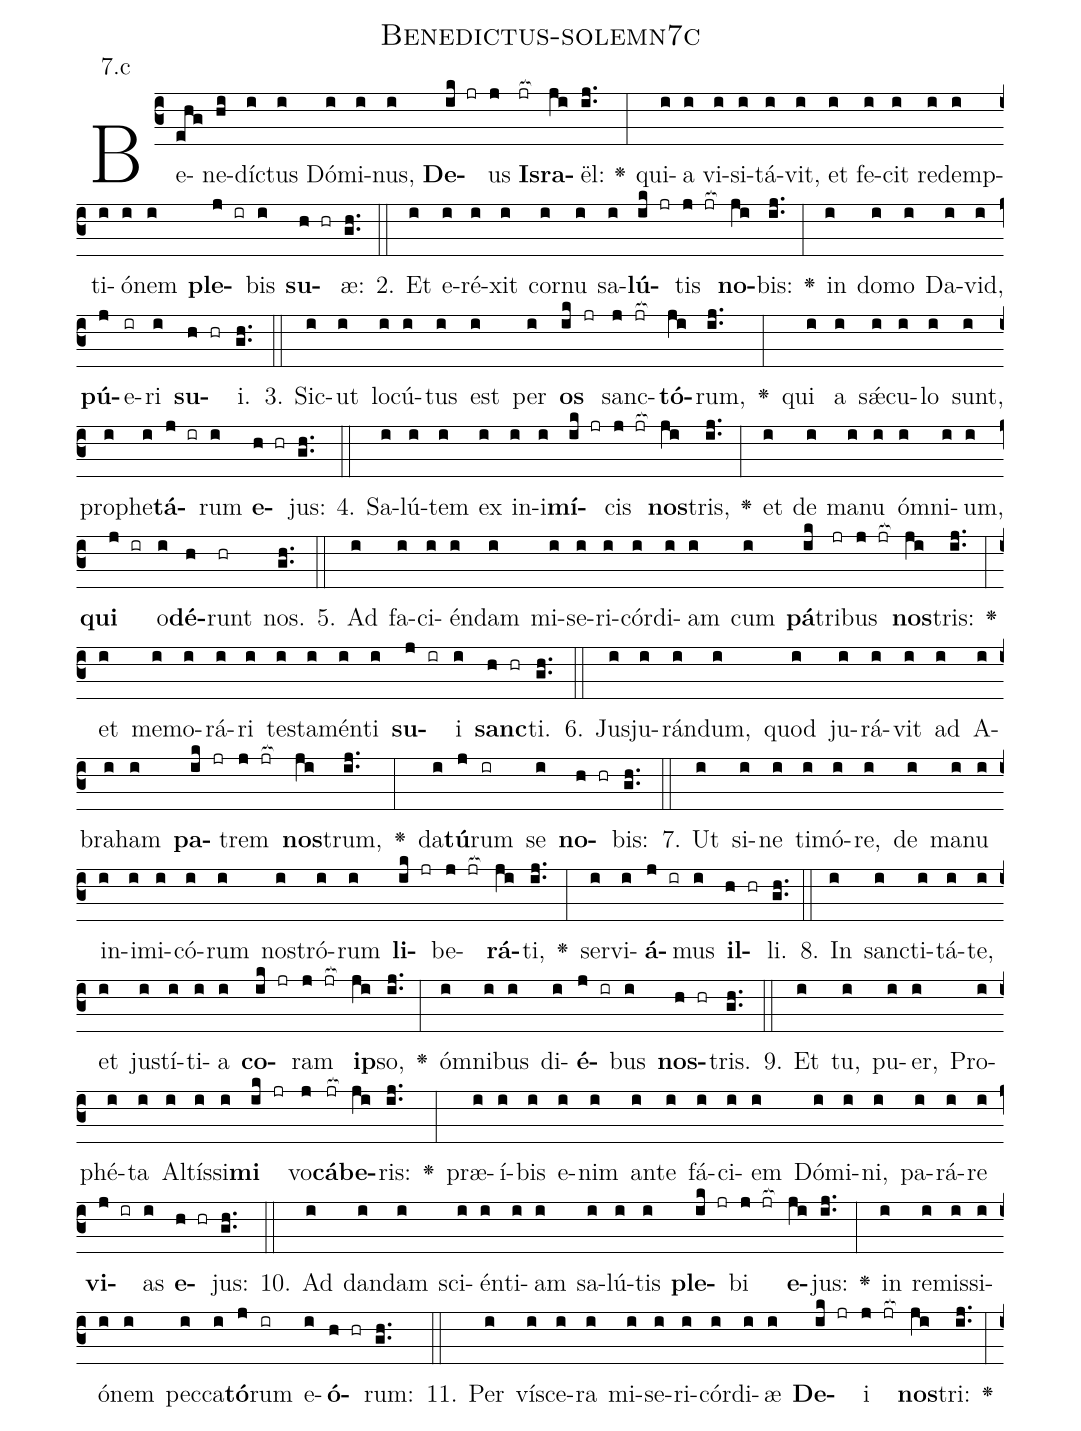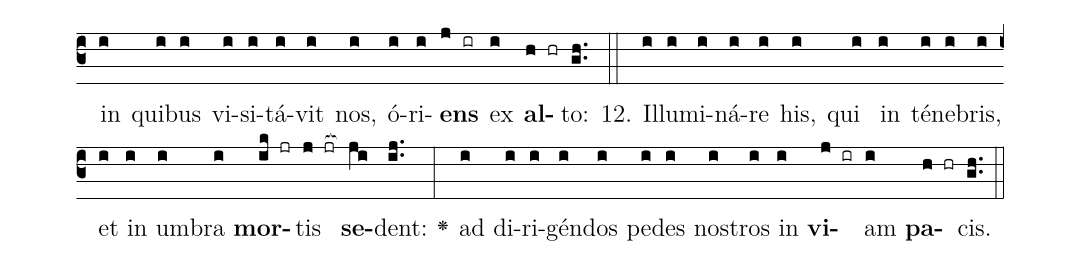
name: Benedictus-solemn7c;
annotation: 7.c;
%%
(c3)Be(ehg)ne(hi)díc(i)tus(i) Dó(i)mi(i)nus,(i) <b>De</b>(ik jr)us(j) <b>Is</b>(jr[ocb:1{])<b>ra</b>(ji[ocb:0}])ël:(ij..) <v>\greheightstar</v>(:) qui(i)a(i) vi(i)si(i)tá(i)vit,(i) et(i) fe(i)cit(i) red(i)emp(i)ti(i)ó(i)nem(i) <b>ple</b>(j ir)bis(i) <b>su</b>(h hr)æ:(gh..) (::)
2. Et(i) e(i)ré(i)xit(i) cor(i)nu(i) sa(i)<b>lú</b>(ik jr)tis(j jr[ocb:1{]) <b>no</b>(ji[ocb:0}])bis:(ij..) <v>\greheightstar</v>(:) in(i) do(i)mo(i) Da(i)vid,(i) <b>pú</b>(j)e(ir)ri(i) <b>su</b>(h hr)i.(gh..) (::)
3. Sic(i)ut(i) lo(i)cú(i)tus(i) est(i) per(i) <b>os</b>(ik jr) sanc(j jr[ocb:1{])<b>tó</b>(ji[ocb:0}])rum,(ij..) <v>\greheightstar</v>(:) qui(i) a(i) sǽ(i)cu(i)lo(i) sunt,(i) pro(i)phe(i)<b>tá</b>(j ir)rum(i) <b>e</b>(h hr)jus:(gh..) (::)
4. Sa(i)lú(i)tem(i) ex(i) in(i)i(i)<b>mí</b>(ik jr)cis(j jr[ocb:1{]) <b>nos</b>(ji[ocb:0}])tris,(ij..) <v>\greheightstar</v>(:) et(i) de(i) ma(i)nu(i) óm(i)ni(i)um,(i) <b>qui</b>(j ir) o(i)<b>dé</b>(h)runt(hr) nos.(gh..) (::)
5. Ad(i) fa(i)ci(i)én(i)dam(i) mi(i)se(i)ri(i)cór(i)di(i)am(i) cum(i) <b>pá</b>(ik)tri(jr)bus(j jr[ocb:1{]) <b>nos</b>(ji[ocb:0}])tris:(ij..) <v>\greheightstar</v>(:) et(i) me(i)mo(i)rá(i)ri(i) tes(i)ta(i)mén(i)ti(i) <b>su</b>(j ir)i(i) <b>sanc</b>(h hr)ti.(gh..) (::)
6. Ju(i)sju(i)rán(i)dum,(i) quod(i) ju(i)rá(i)vit(i) ad(i) A(i)bra(i)ham(i) <b>pa</b>(ik jr)trem(j jr[ocb:1{]) <b>nos</b>(ji[ocb:0}])trum,(ij..) <v>\greheightstar</v>(:) da(i)<b>tú</b>(j)rum(ir) se(i) <b>no</b>(h hr)bis:(gh..) (::)
7. Ut(i) si(i)ne(i) ti(i)mó(i)re,(i) de(i) ma(i)nu(i) in(i)i(i)mi(i)có(i)rum(i) nos(i)tró(i)rum(i) <b>li</b>(ik jr)be(j jr[ocb:1{])<b>rá</b>(ji[ocb:0}])ti,(ij..) <v>\greheightstar</v>(:) ser(i)vi(i)<b>á</b>(j ir)mus(i) <b>il</b>(h hr)li.(gh..) (::)
8. In(i) sanc(i)ti(i)tá(i)te,(i) et(i) jus(i)tí(i)ti(i)a(i) <b>co</b>(ik jr)ram(j jr[ocb:1{]) <b>ip</b>(ji[ocb:0}])so,(ij..) <v>\greheightstar</v>(:) óm(i)ni(i)bus(i) di(i)<b>é</b>(j ir)bus(i) <b>nos</b>(h hr)tris.(gh..) (::)
9. Et(i) tu,(i) pu(i)er,(i) Pro(i)phé(i)ta(i) Al(i)tís(i)si(i)<b>mi</b>(ik jr) vo(j)<b>cá</b>(jr[ocb:1{])<b>be</b>(ji[ocb:0}])ris:(ij..) <v>\greheightstar</v>(:) præ(i)í(i)bis(i) e(i)nim(i) an(i)te(i) fá(i)ci(i)em(i) Dó(i)mi(i)ni,(i) pa(i)rá(i)re(i) <b>vi</b>(j ir)as(i) <b>e</b>(h hr)jus:(gh..) (::)
10. Ad(i) dan(i)dam(i) sci(i)én(i)ti(i)am(i) sa(i)lú(i)tis(i) <b>ple</b>(ik jr)bi(j jr[ocb:1{]) <b>e</b>(ji[ocb:0}])jus:(ij..) <v>\greheightstar</v>(:) in(i) re(i)mis(i)si(i)ó(i)nem(i) pec(i)ca(i)<b>tó</b>(j)rum(ir) e(i)<b>ó</b>(h hr)rum:(gh..) (::)
11. Per(i) ví(i)sce(i)ra(i) mi(i)se(i)ri(i)cór(i)di(i)æ(i) <b>De</b>(ik jr)i(j jr[ocb:1{]) <b>nos</b>(ji[ocb:0}])tri:(ij..) <v>\greheightstar</v>(:) in(i) qui(i)bus(i) vi(i)si(i)tá(i)vit(i) nos,(i) ó(i)ri(i)<b>ens</b>(j ir) ex(i) <b>al</b>(h hr)to:(gh..) (::)
12. Il(i)lu(i)mi(i)ná(i)re(i) his,(i) qui(i) in(i) té(i)ne(i)bris,(i) et(i) in(i) um(i)bra(i) <b>mor</b>(ik jr)tis(j jr[ocb:1{]) <b>se</b>(ji[ocb:0}])dent:(ij..) <v>\greheightstar</v>(:) ad(i) di(i)ri(i)gén(i)dos(i) pe(i)des(i) nos(i)tros(i) in(i) <b>vi</b>(j ir)am(i) <b>pa</b>(h hr)cis.(gh..) (::)
